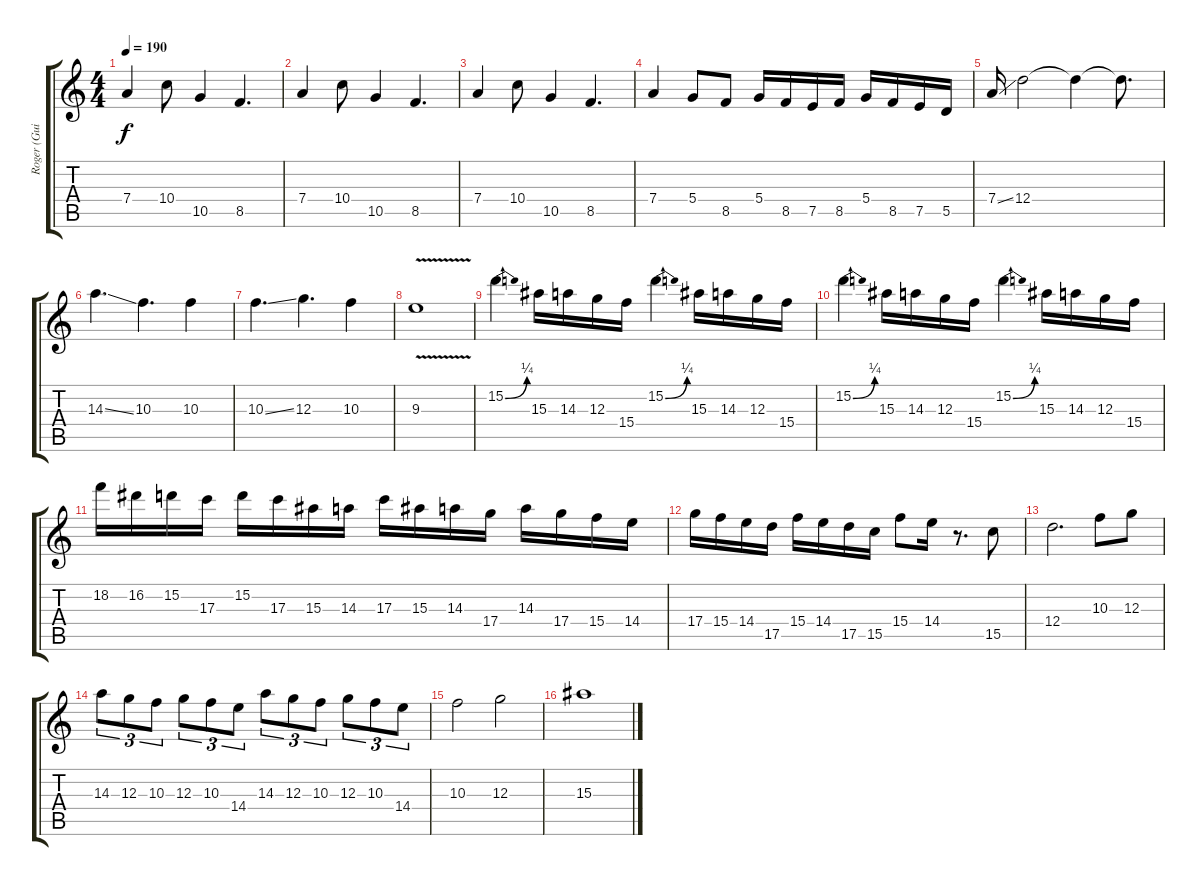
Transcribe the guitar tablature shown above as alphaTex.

\track ("Roger (Guitar)" "Roger (Gui") {instrument distortionguitar}
\staff {score tabs}
\tuning (E4 B3 G3 D3 A2 E2) {hide}
\ts (4 4)
\tempo 190
\clef g2
\ks c
7.4.4{dy f} 10.4.8 10.5.4 8.5.4{d} |
7.4.4 10.4.8 10.5.4 8.5.4{d} |
7.4.4 10.4.8 10.5.4 8.5.4{d} |
7.4.4 5.4.8 8.5.8 5.4.16 8.5.16 7.5.16 8.5.16 5.4.16 8.5.16 7.5.16 5.5.16 |
7.4{ss}.16 12.4.2 12.4{t}.4 12.4{t}.8{d} |
14.3{ss}.4{d} 10.3.4{d} 10.3.4 |
10.3{ss}.4{d} 12.3.4{d} 10.3.4 |
9.3{v}.1 |
15.2{be (bend 0 0 60 1)}.4 15.3.16 14.3.16 12.3.16 15.4.16 15.2{be (bend 0 0 60 1)}.4 15.3.16 14.3.16 12.3.16 15.4.16 |
15.2{be (bend 0 0 60 1)}.4 15.3.16 14.3.16 12.3.16 15.4.16 15.2{be (bend 0 0 60 1)}.4 15.3.16 14.3.16 12.3.16 15.4.16 |
18.2.16 16.2.16 15.2.16 17.3.16 15.2.16 17.3.16 15.3.16 14.3.16 17.3.16 15.3.16 14.3.16 17.4.16 14.3.16 17.4.16 15.4.16 14.4.16 |
17.4.16 15.4.16 14.4.16 17.5.16 15.4.16 14.4.16 17.5.16 15.5.16 15.4.8 14.4.16 r.8{d} 15.5.8 |
12.4.2{d} 10.3.8 12.3.8 |
14.3.8{tu (3 2)} 12.3.8{tu (3 2)} 10.3.8{tu (3 2)} 12.3.8{tu (3 2)} 10.3.8{tu (3 2)} 14.4.8{tu (3 2)} 14.3.8{tu (3 2)} 12.3.8{tu (3 2)} 10.3.8{tu (3 2)} 12.3.8{tu (3 2)} 10.3.8{tu (3 2)} 14.4.8{tu (3 2)} |
10.3.2 12.3.2 |
15.3.1
